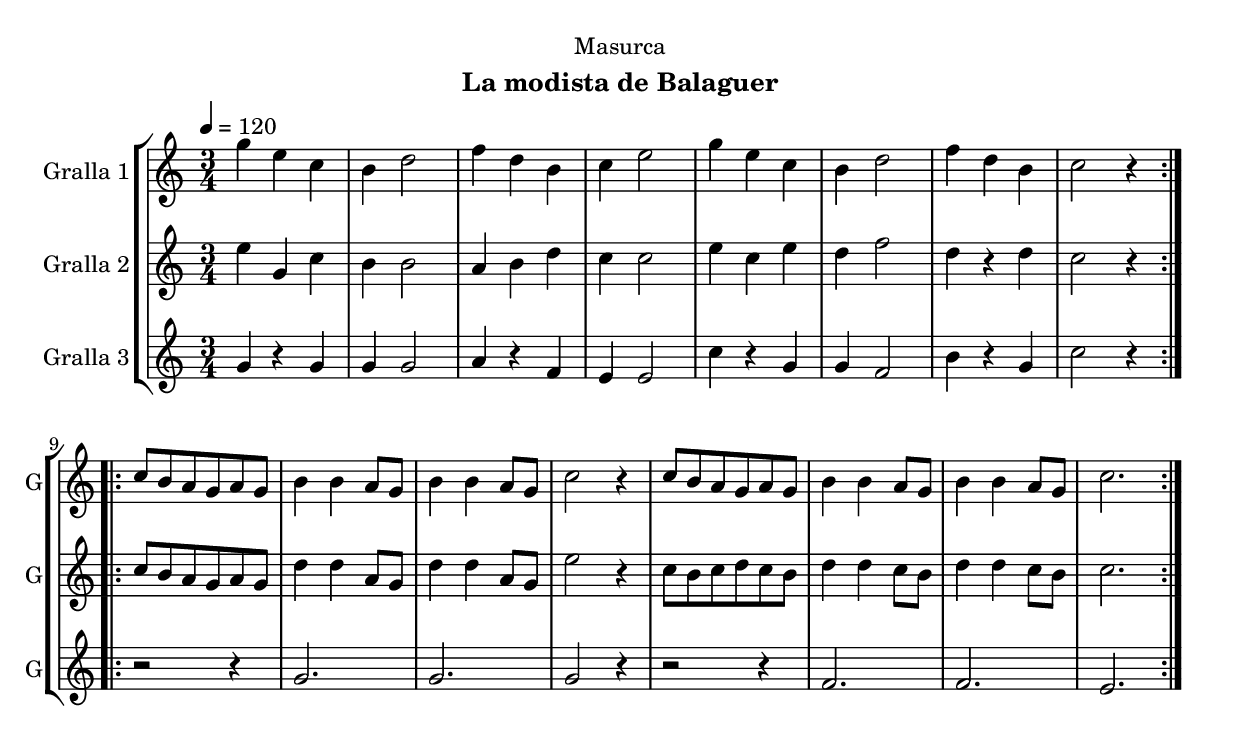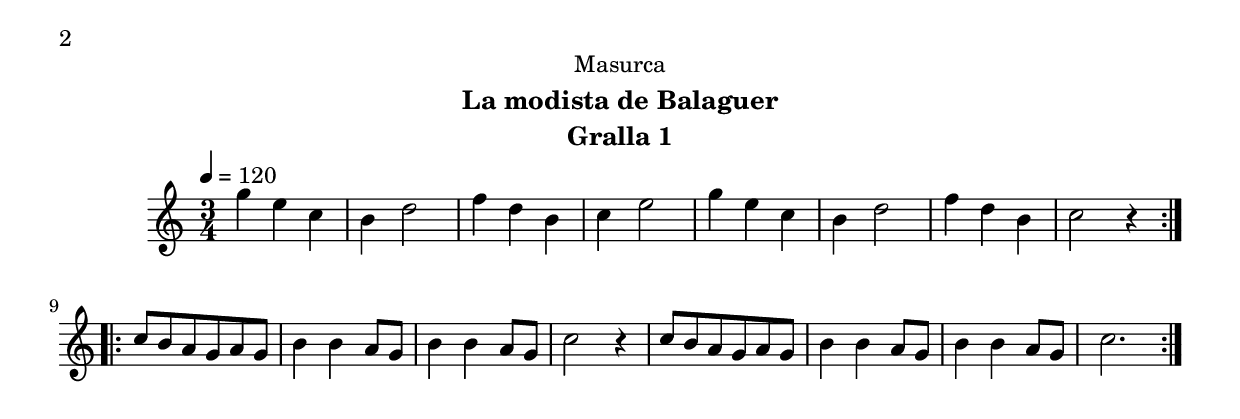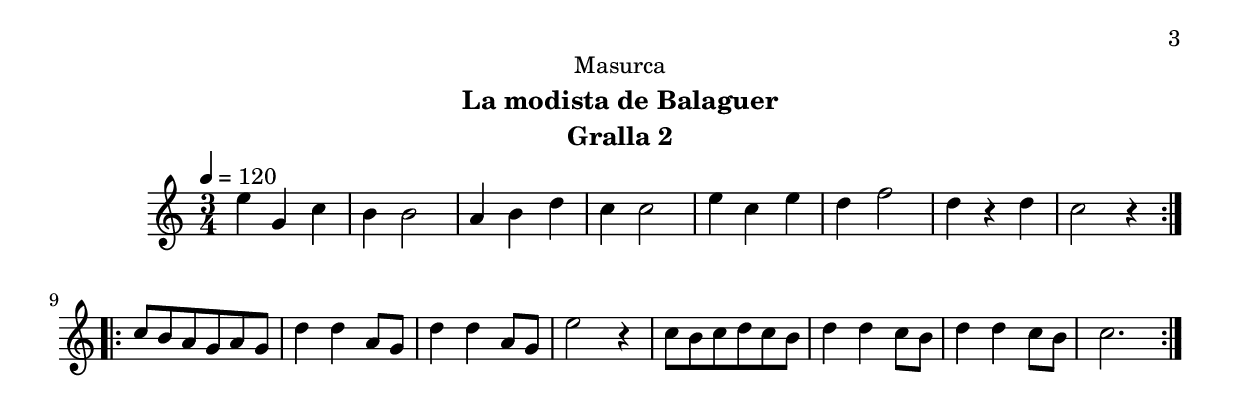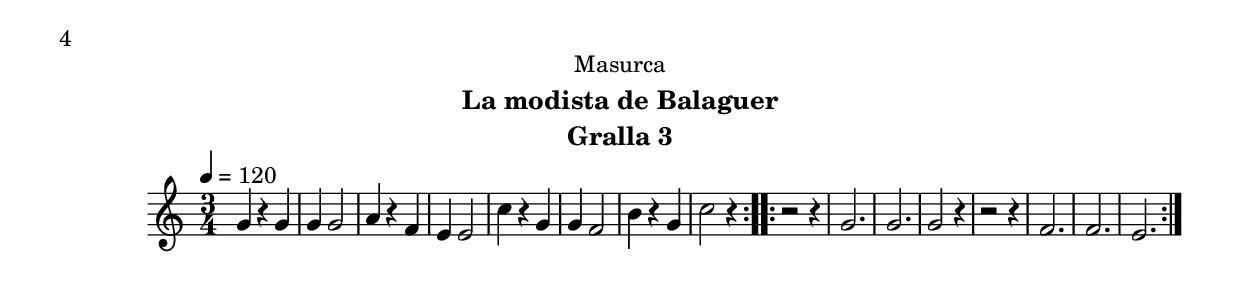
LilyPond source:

\version "2.22.1"

\header {
  dedication="Masurca"
  title=""
  subtitle="La modista de Balaguer"
  subsubtitle=""
  poet=""
  meter=""
  piece=""
  composer=""
  arranger=""
  opus=""
  instrument=""
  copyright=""
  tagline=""
}

liniaroAa =
\relative g''
{
  \tempo 4=120
  \clef treble
  \key c \major
  \time 3/4
  \repeat volta 2 { g4 e c  |
  b4 d2  |
  f4 d b  |
  c4 e2  |
  %05
  g4 e c  |
  b4 d2  |
  f4 d b  |
  c2 r4  | }
  \repeat volta 2 { c8 b a g a g  |
  %10
  b4 b a8 g  |
  b4 b a8 g  |
  c2 r4  |
  c8 b a g a g  |
  b4 b a8 g  |
  %15
  b4 b a8 g  |
  c2.  | }
}

liniaroAb =
\relative e''
{
  \tempo 4=120
  \clef treble
  \key c \major
  \time 3/4
  \repeat volta 2 { e4 g, c  |
  b4 b2  |
  a4 b d  |
  c4 c2  |
  %05
  e4 c e  |
  d4 f2  |
  d4 r d  |
  c2 r4  | }
  \repeat volta 2 { c8 b a g a g  |
  %10
  d'4 d a8 g  |
  d'4 d a8 g  |
  e'2 r4  |
  c8 b c d c b  |
  d4 d c8 b  |
  %15
  d4 d c8 b  |
  c2.  | }
}

liniaroAc =
\relative g'
{
  \tempo 4=120
  \clef treble
  \key c \major
  \time 3/4
  \repeat volta 2 { g4 r g  |
  g4 g2  |
  a4 r f  |
  e4 e2  |
  %05
  c'4 r g  |
  g4 f2  |
  b4 r g  |
  c2 r4  | }
  \repeat volta 2 { r2 r4  |
  %10
  g2.  |
  g2.  |
  g2 r4  |
  r2 r4  |
  f2.  |
  %15
  f2.  |
  e2.  | }
}

\bookpart {
  \score {
    \new StaffGroup {
      \override Score.RehearsalMark #'self-alignment-X = #LEFT
      <<
        \new Staff \with {instrumentName = #"Gralla 1" shortInstrumentName = #"G"} \liniaroAa
        \new Staff \with {instrumentName = #"Gralla 2" shortInstrumentName = #"G"} \liniaroAb
        \new Staff \with {instrumentName = #"Gralla 3" shortInstrumentName = #"G"} \liniaroAc
      >>
    }
    \layout {}
  }
  \score { \unfoldRepeats
    \new StaffGroup {
      \override Score.RehearsalMark #'self-alignment-X = #LEFT
      <<
        \new Staff \with {instrumentName = #"Gralla 1" shortInstrumentName = #"G"} \liniaroAa
        \new Staff \with {instrumentName = #"Gralla 2" shortInstrumentName = #"G"} \liniaroAb
        \new Staff \with {instrumentName = #"Gralla 3" shortInstrumentName = #"G"} \liniaroAc
      >>
    }
    \midi {
      \set Staff.midiInstrument = "oboe"
      \set DrumStaff.midiInstrument = "drums"
    }
  }
}

\bookpart {
  \header {instrument="Gralla 1"}
  \score {
    \new StaffGroup {
      \override Score.RehearsalMark #'self-alignment-X = #LEFT
      <<
        \new Staff \liniaroAa
      >>
    }
    \layout {}
  }
  \score { \unfoldRepeats
    \new StaffGroup {
      \override Score.RehearsalMark #'self-alignment-X = #LEFT
      <<
        \new Staff \liniaroAa
      >>
    }
    \midi {
      \set Staff.midiInstrument = "oboe"
      \set DrumStaff.midiInstrument = "drums"
    }
  }
}

\bookpart {
  \header {instrument="Gralla 2"}
  \score {
    \new StaffGroup {
      \override Score.RehearsalMark #'self-alignment-X = #LEFT
      <<
        \new Staff \liniaroAb
      >>
    }
    \layout {}
  }
  \score { \unfoldRepeats
    \new StaffGroup {
      \override Score.RehearsalMark #'self-alignment-X = #LEFT
      <<
        \new Staff \liniaroAb
      >>
    }
    \midi {
      \set Staff.midiInstrument = "oboe"
      \set DrumStaff.midiInstrument = "drums"
    }
  }
}

\bookpart {
  \header {instrument="Gralla 3"}
  \score {
    \new StaffGroup {
      \override Score.RehearsalMark #'self-alignment-X = #LEFT
      <<
        \new Staff \liniaroAc
      >>
    }
    \layout {}
  }
  \score { \unfoldRepeats
    \new StaffGroup {
      \override Score.RehearsalMark #'self-alignment-X = #LEFT
      <<
        \new Staff \liniaroAc
      >>
    }
    \midi {
      \set Staff.midiInstrument = "oboe"
      \set DrumStaff.midiInstrument = "drums"
    }
  }
}

